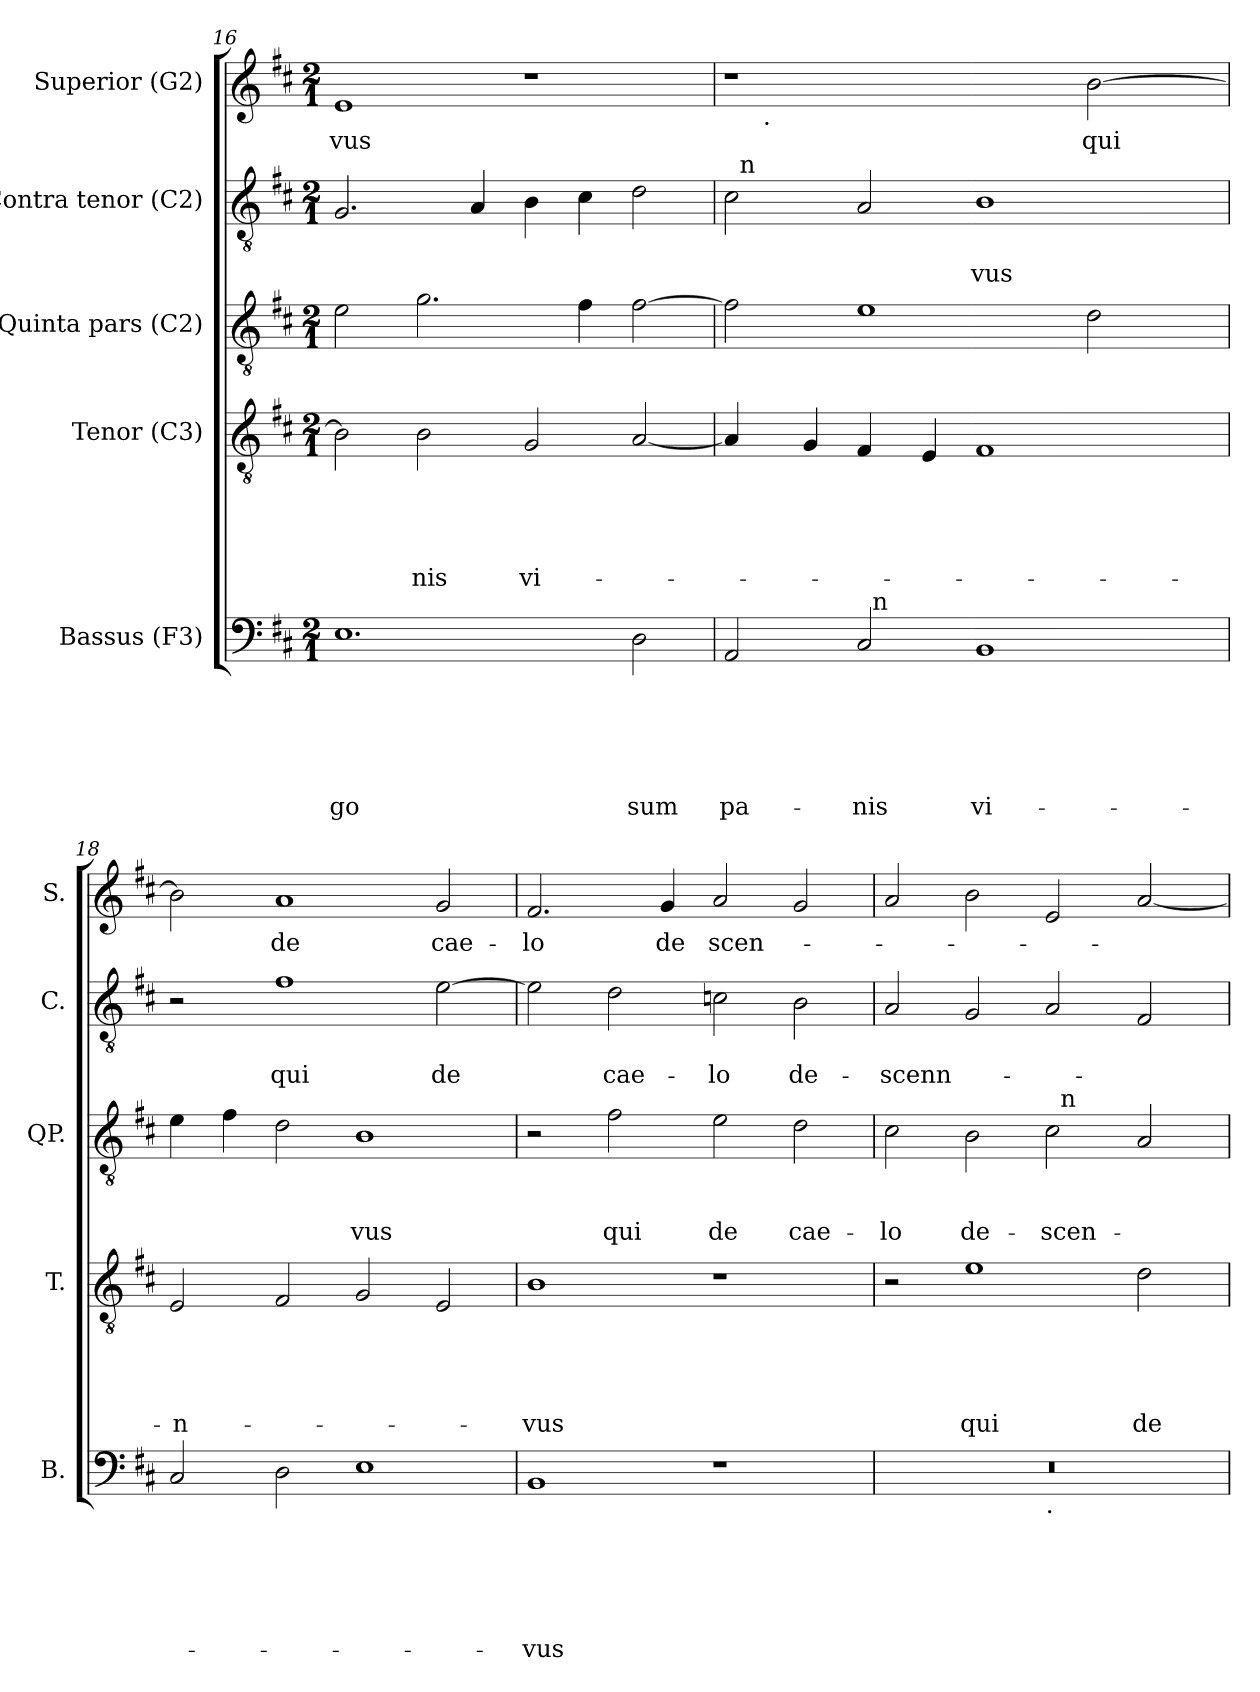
**kern	**text	**text	**text	**text	**text	**text	**kern	**text	**text	**text	**text	**text	**kern	**text	**text	**text	**kern	**text	**text	**kern	**text
*part5	*part5	*part5	*part5	*part5	*part5	*part5	*part4	*part4	*part4	*part4	*part4	*part4	*part3	*part3	*part3	*part3	*part2	*part2	*part2	*part1	*part1
*staff5	*staff5	*staff5	*staff5	*staff5	*staff5	*staff5	*staff4	*staff4	*staff4	*staff4	*staff4	*staff4	*staff3	*staff3	*staff3	*staff3	*staff2	*staff2	*staff2	*staff1	*staff1
*I"Bassus (F3)	*	*	*	*	*	*	*I"Tenor (C3)	*	*	*	*	*	*I"Quinta pars (C2)	*	*	*	*I"Contra tenor (C2)	*	*	*I"Superior (G2)	*
*I'B.	*	*	*	*	*	*	*I'T.	*	*	*	*	*	*I'QP.	*	*	*	*I'C.	*	*	*I'S.	*
*clefF4	*	*	*	*	*	*	*clefGv2	*	*	*	*	*	*clefGv2	*	*	*	*clefGv2	*	*	*clefG2	*
*k[f#c#]	*	*	*	*	*	*	*k[f#c#]	*	*	*	*	*	*k[f#c#]	*	*	*	*k[f#c#]	*	*	*k[f#c#]	*
*D:	*	*	*	*	*	*	*D:	*	*	*	*	*	*D:	*	*	*	*D:	*	*	*D:	*
*M2/1	*	*	*	*	*	*	*M2/1	*	*	*	*	*	*M2/1	*	*	*	*M2/1	*	*	*M2/1	*
=16	=16	=16	=16	=16	=16	=16	=16	=16	=16	=16	=16	=16	=16	=16	=16	=16	=16	=16	=16	=16	=16
!	!	!	!	!	!	!LO:LY:b	!	!	!	!	!	!	!	!	!	!	!	!	!	!	!LO:LY:b
1.E	.	.	.	.	.	-go	2B\]	.	.	.	.	.	2e\	.	.	.	2.G/	.	.	1e	-vus
!	!	!	!	!	!	!	!	!	!	!	!	!LO:LY:b	!	!	!	!	!	!	!	!	!
.	.	.	.	.	.	.	2B\	.	.	.	.	-nis	2.g\	.	.	.	.	.	.	.	.
.	.	.	.	.	.	.	.	.	.	.	.	.	.	.	.	.	4A/	.	.	.	.
!	!	!	!	!	!	!	!	!	!	!	!	!LO:LY:b	!	!	!	!	!	!	!	!	!
.	.	.	.	.	.	.	2G/	.	.	.	.	vi-	.	.	.	.	4B\	.	.	1r	.
.	.	.	.	.	.	.	.	.	.	.	.	.	4f#\	.	.	.	4c#\	.	.	.	.
!	!	!	!	!	!	!LO:LY:b	!	!	!	!	!	!	!	!	!	!	!	!	!	!	!
2D\	.	.	.	.	.	sum	[<2A/	.	.	.	.	.	[<2f#\	.	.	.	2d\	.	.	.	.
!!LO:LB:g=z
=17	=17	=17	=17	=17	=17	=17	=17	=17	=17	=17	=17	=17	=17	=17	=17	=17	=17	=17	=17	=17	=17
!	!	!	!	!	!	!LO:LY:b	!	!	!	!	!	!	!	!	!	!	!	!	!	!	!
*^	*	*	*	*	*	*	*	*	*	*	*	*	*	*	*	*	*^	*	*	*^	*
2AA/	2ryy	.	.	.	.	.	pa-	4A/]	.	.	.	.	.	2f#\]	.	.	.	2c#\	32ryy	.	.	1r	16.ryy	.
!	!	!	!	!	!	!	!	!	!	!	!	!	!	!	!	!	!	!	!LO:TX:a:t=n	!	!	!	!	!
.	.	.	.	.	.	.	.	.	.	.	.	.	.	.	.	.	.	.	1ryy	.	.	.	.	.
!	!	!	!	!	!	!	!	!	!	!	!	!	!	!	!	!	!	!	!	!	!	!	!LO:TX:b:t=.	!
.	.	.	.	.	.	.	.	.	.	.	.	.	.	.	.	.	.	.	.	.	.	.	1ryy	.
.	.	.	.	.	.	.	.	4G/	.	.	.	.	.	.	.	.	.	.	.	.	.	.	.	.
!	!	!	!	!	!	!	!LO:LY:b	!	!	!	!	!	!	!	!	!	!	!	!	!	!	!	!	!
2C#/	32ryy	.	.	.	.	.	-nis	4F#/	.	.	.	.	.	1e	.	.	.	2A/	.	.	.	.	.	.
!	!LO:TX:a:t=n	!	!	!	!	!	!	!	!	!	!	!	!	!	!	!	!	!	!	!	!	!	!	!
.	1ryy	.	.	.	.	.	.	.	.	.	.	.	.	.	.	.	.	.	.	.	.	.	.	.
.	.	.	.	.	.	.	.	4E/	.	.	.	.	.	.	.	.	.	.	.	.	.	.	.	.
!	!	!	!	!	!	!	!LO:LY:b	!	!	!	!	!	!	!	!	!	!	!	!	!	!LO:LY:b	!	!	!
1BB	.	.	.	.	.	.	vi-	1F#	.	.	.	.	.	.	.	.	.	1B	.	.	-vus	2ryy	.	.
.	.	.	.	.	.	.	.	.	.	.	.	.	.	.	.	.	.	.	2ryy	.	.	.	.	.
.	.	.	.	.	.	.	.	.	.	.	.	.	.	.	.	.	.	.	.	.	.	.	2ryy	.
!	!	!	!	!	!	!	!	!	!	!	!	!	!	!	!	!	!	!	!	!	!	!	!	!LO:LY:b
.	.	.	.	.	.	.	.	.	.	.	.	.	.	2d\	.	.	.	.	.	.	.	[>2b\	.	qui
.	4...ryy	.	.	.	.	.	.	.	.	.	.	.	.	.	.	.	.	.	4...ryy	.	.	.	.	.
.	.	.	.	.	.	.	.	.	.	.	.	.	.	.	.	.	.	.	.	.	.	.	4ryy	.
.	.	.	.	.	.	.	.	.	.	.	.	.	.	.	.	.	.	.	.	.	.	.	8ryy	.
.	.	.	.	.	.	.	.	.	.	.	.	.	.	.	.	.	.	.	.	.	.	.	32ryy	.
=18	=18	=18	=18	=18	=18	=18	=18	=18	=18	=18	=18	=18	=18	=18	=18	=18	=18	=18	=18	=18	=18	=18	=18	=18
!	!	!	!	!	!	!	!	!	!	!	!	!	!LO:LY:b:rj	!	!	!	!	!	!	!	!	!	!	!
*	*	*	*	*	*	*	*	*	*	*	*	*	*	*	*	*	*	*v	*v	*	*	*	*	*
*v	*v	*	*	*	*	*	*	*	*	*	*	*	*	*	*	*	*	*	*	*	*v	*v	*
2C#/	.	.	.	.	.	.	2E/	.	.	.	.	-n-	4e\	.	.	.	2r	.	.	2b\]	.
.	.	.	.	.	.	.	.	.	.	.	.	.	4f#\	.	.	.	.	.	.	.	.
!	!	!	!	!	!	!	!	!	!	!	!	!	!	!	!	!	!	!	!LO:LY:b	!	!LO:LY:b
2D\	.	.	.	.	.	.	2F#/	.	.	.	.	.	2d\	.	.	.	1f#	.	qui	1a	de
!	!	!	!	!	!	!	!	!	!	!	!	!	!	!	!	!LO:LY:b	!	!	!	!	!
1E	.	.	.	.	.	.	2G/	.	.	.	.	.	1B	.	.	-vus	.	.	.	.	.
!	!	!	!	!	!	!	!	!	!	!	!	!	!	!	!	!	!	!	!LO:LY:b	!	!LO:LY:b
.	.	.	.	.	.	.	2E/	.	.	.	.	.	.	.	.	.	[>2e\	.	de	2g/	cae-
=19	=19	=19	=19	=19	=19	=19	=19	=19	=19	=19	=19	=19	=19	=19	=19	=19	=19	=19	=19	=19	=19
!	!	!	!	!	!	!LO:LY:b	!	!	!	!	!	!LO:LY:b	!	!	!	!	!	!	!	!	!LO:LY:b
1BB	.	.	.	.	.	-vus	1B	.	.	.	.	-vus	2r	.	.	.	2e\]	.	.	2.f#/	-lo
!	!	!	!	!	!	!	!	!	!	!	!	!	!	!	!	!LO:LY:b	!	!	!LO:LY:b	!	!
.	.	.	.	.	.	.	.	.	.	.	.	.	2f#\	.	.	qui	2d\	.	cae-	.	.
!	!	!	!	!	!	!	!	!	!	!	!	!	!	!	!	!	!	!	!	!	!LO:LY:b
.	.	.	.	.	.	.	.	.	.	.	.	.	.	.	.	.	.	.	.	4g/	de
!	!	!	!	!	!	!	!	!	!	!	!	!	!	!	!	!LO:LY:b	!	!	!LO:LY:b	!	!LO:LY:b
1r	.	.	.	.	.	.	1r	.	.	.	.	.	2e\	.	.	de	2cn\	.	-lo	2a/	scen-
!	!	!	!	!	!	!	!	!	!	!	!	!	!	!	!	!LO:LY:b	!	!	!LO:LY:b	!	!
.	.	.	.	.	.	.	.	.	.	.	.	.	2d\	.	.	cae-	2B\	.	de-	2g/	.
=20	=20	=20	=20	=20	=20	=20	=20	=20	=20	=20	=20	=20	=20	=20	=20	=20	=20	=20	=20	=20	=20
!	!	!	!	!	!	!	!	!	!	!	!	!	!	!	!	!LO:LY:b	!	!	!LO:LY:b	!	!
*^	*	*	*	*	*	*	*	*	*	*	*	*	*^	*	*	*	*	*	*	*	*
0r	1ryy	.	.	.	.	.	.	2r	.	.	.	.	.	2c#\	1ryy	.	.	-lo	2A/	.	-scenn-	2a/	.
!	!	!	!	!	!	!	!	!	!	!	!	!	!LO:LY:b	!	!	!	!	!LO:LY:b	!	!	!	!	!
.	.	.	.	.	.	.	.	1e	.	.	.	.	qui	2B\	.	.	.	de-	2G/	.	.	2b\	.
!	!LO:TX:b:t=.	!	!	!	!	!	!	!	!	!	!	!	!	!	!	!	!	!	!	!	!	!	!
!	!	!	!	!	!	!	!	!	!	!	!	!	!	!	!	!	!	!LO:LY:b	!	!	!	!	!
.	1ryy	.	.	.	.	.	.	.	.	.	.	.	.	2c#\	32ryy	.	.	-scen-	2A/	.	.	2e/	.
!	!	!	!	!	!	!	!	!	!	!	!	!	!	!	!LO:TX:a:t=n	!	!	!	!	!	!	!	!
.	.	.	.	.	.	.	.	.	.	.	.	.	.	.	2ryy	.	.	.	.	.	.	.	.
!	!	!	!	!	!	!	!	!	!	!	!	!	!LO:LY:b	!	!	!	!	!	!	!	!	!	!
.	.	.	.	.	.	.	.	2d\	.	.	.	.	de	2A/	.	.	.	.	2F#/	.	.	[<2a/	.
.	.	.	.	.	.	.	.	.	.	.	.	.	.	.	4...ryy	.	.	.	.	.	.	.	.
*v	*v	*	*	*	*	*	*	*	*	*	*	*	*	*v	*v	*	*	*	*	*	*	*	*
=	=	=	=	=	=	=	=	=	=	=	=	=	=	=	=	=	=	=	=	=	=
*-	*-	*-	*-	*-	*-	*-	*-	*-	*-	*-	*-	*-	*-	*-	*-	*-	*-	*-	*-	*-	*-
